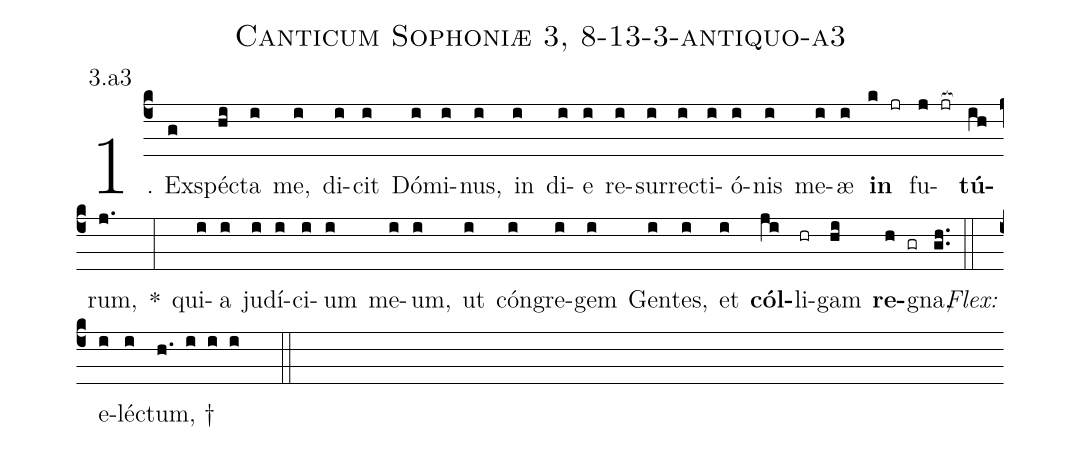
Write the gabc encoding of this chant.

name: Canticum Sophoniæ 3, 8-13-3-antiquo-a3;
annotation: 3.a3;
%%
(c4)1. Ex(g)spéc(hi)ta(i) me,(i) di(i)cit(i) Dó(i)mi(i)nus,(i) in(i) di(i)e(i) re(i)sur(i)rec(i)ti(i)ó(i)nis(i) me(i)æ(i) <b>in</b>(k jr) fu(j jr[ocb:1{])<b>tú</b>(ih[ocb:0}])rum,(j.) *(:) qui(i)a(i) ju(i)dí(i)ci(i)um(i) me(i)um,(i) ut(i) cón(i)gre(i)gem(i) Gen(i)tes,(i) et(i) <b>cól</b>(ji)li(hr)gam(hi) <b>re</b>(h gr)gna,(gh..) (::)
<i>Flex:</i>()  e(i)léc(i)tum, †(h. i i i  ::)
